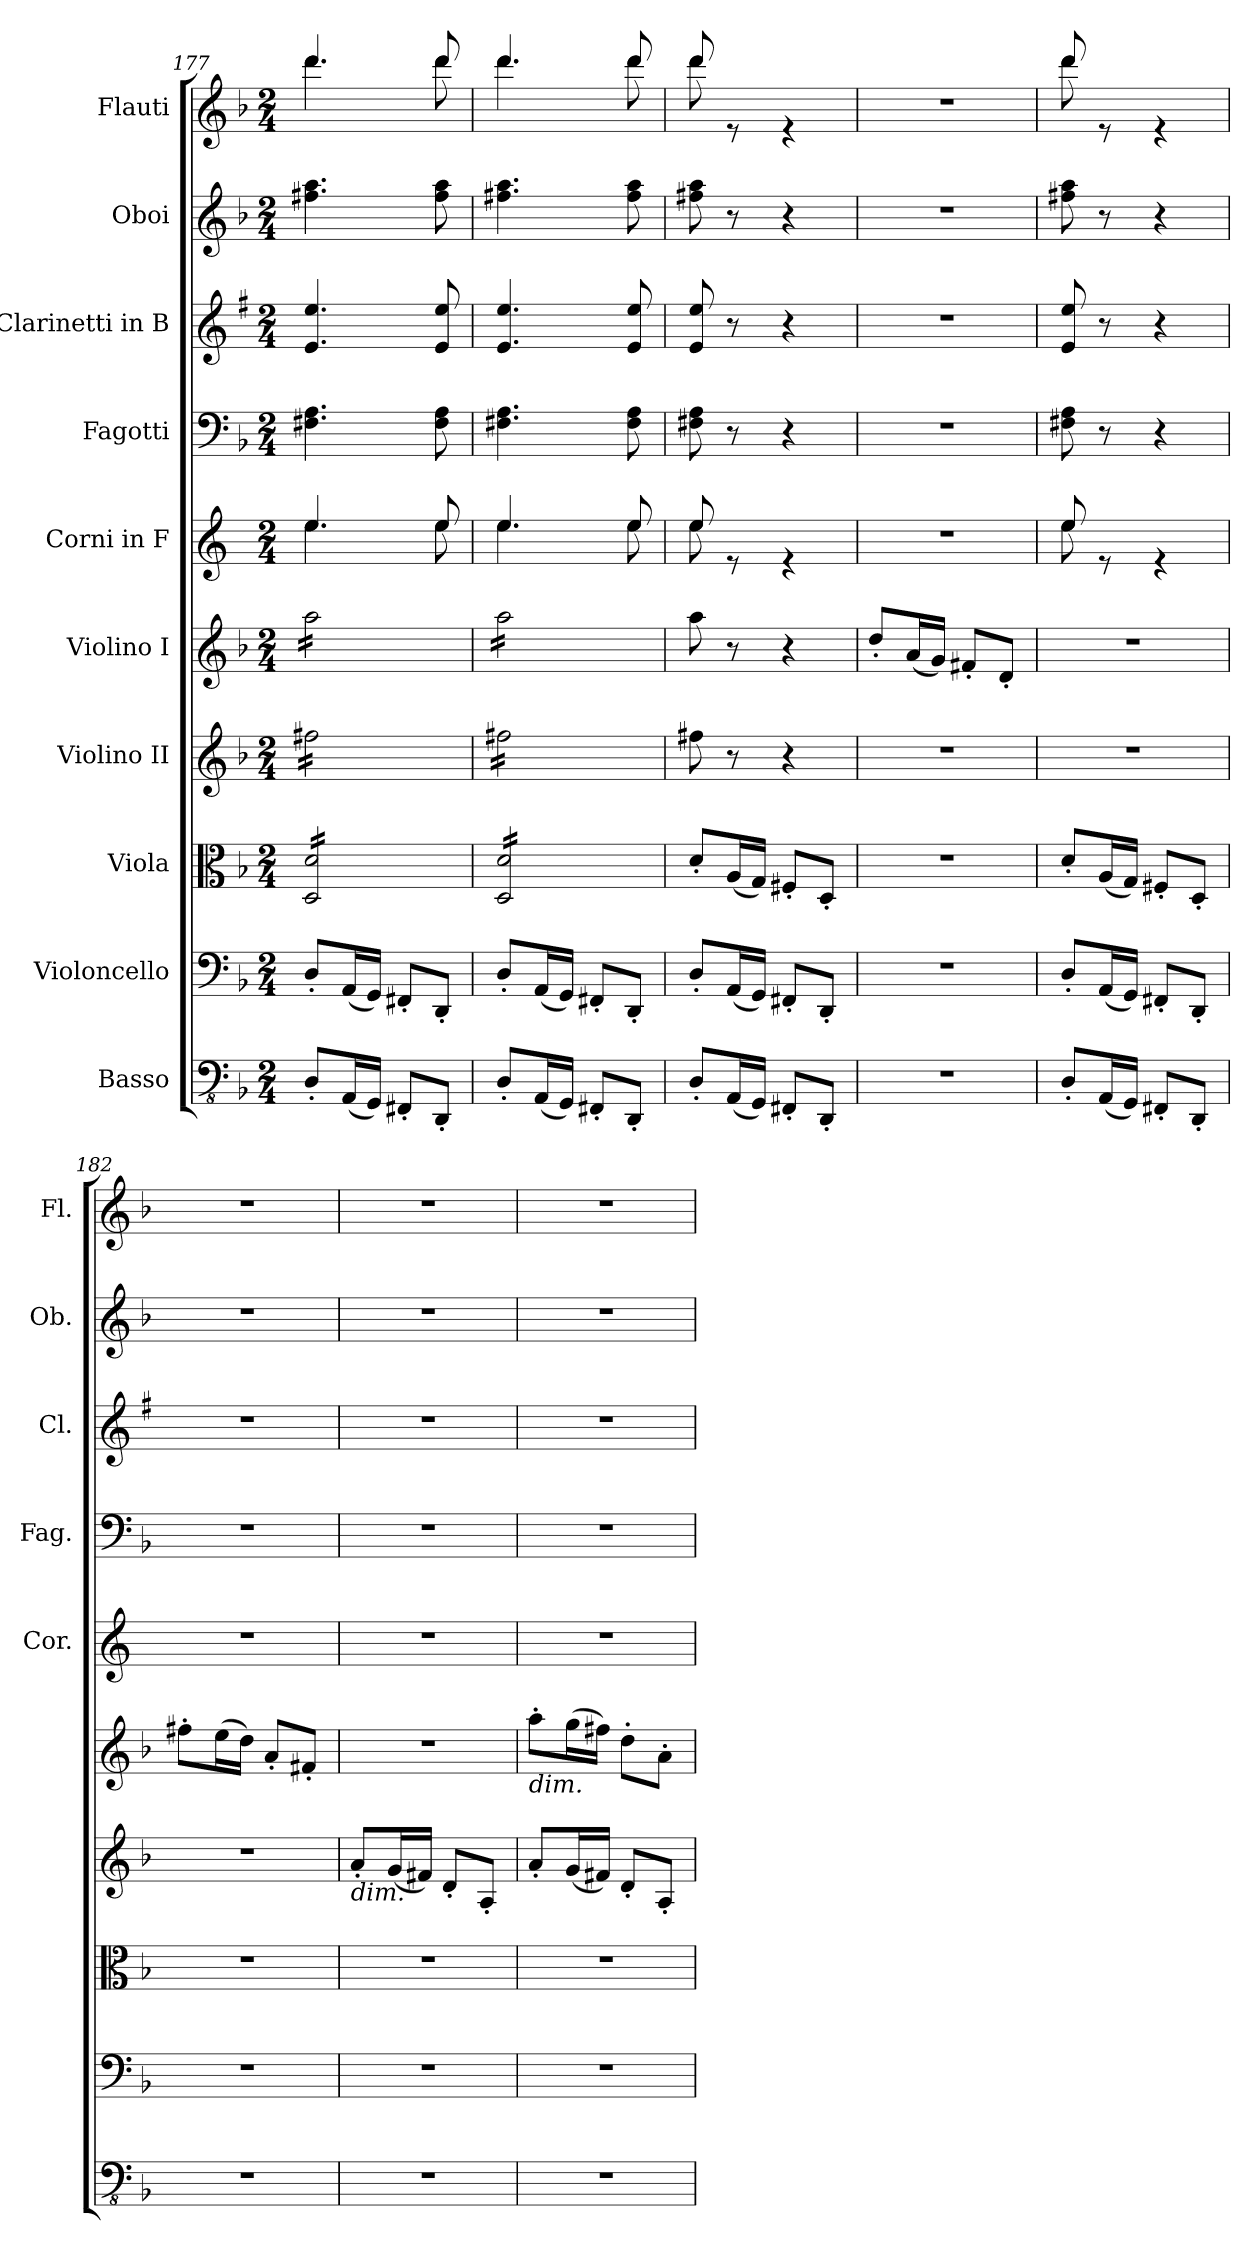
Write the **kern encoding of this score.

**kern	**kern	**kern	**kern	**kern	**kern	**kern	**kern	**kern	**kern
*part10	*part9	*part8	*part7	*part6	*part5	*part4	*part3	*part2	*part1
*staff10	*staff9	*staff8	*staff7	*staff6	*staff5	*staff4	*staff3	*staff2	*staff1
*I"Basso	*I"Violoncello	*I"Viola	*I"Violino II	*I"Violino I	*I"Corni in F	*I"Fagotti	*I"Clarinetti in B	*I"Oboi	*I"Flauti
*	*	*	*	*	*I'Cor.	*I'Fag.	*I'Cl.	*I'Ob.	*I'Fl.
*clefFv4	*clefF4	*clefC3	*clefG2	*clefG2	*clefG2	*clefF4	*clefG2	*clefG2	*clefG2
*	*	*	*	*	*ITrd4c7	*	*ITrd1c2	*	*
*k[b-]	*k[b-]	*k[b-]	*k[b-]	*k[b-]	*k[b-]	*k[b-]	*k[b-]	*k[b-]	*k[b-]
*M2/4	*M2/4	*M2/4	*M2/4	*M2/4	*M2/4	*M2/4	*M2/4	*M2/4	*M2/4
=177	=177	=177	=177	=177	=177	=177	=177	=177	=177
*	*	*	*	*	*^	*	*	*	*^
*	*	*tremolo	*	*	*	*	*	*	*	*	*
*	*	*	*tremolo	*	*	*	*	*	*	*	*
*	*	*	*	*tremolo	*	*	*	*	*	*	*
8DD'/L	8D'/L	16D/ 16d/LL	16ff#X\LL	16aa\LL	4.a/	4.a\	4.F#X\ 4.A\	4.d/ 4.dd/	4.ff#X\ 4.aa\	4.ddd/	4.ddd\
.	.	16D/ 16d/	16ff#X\	16aa\	.	.	.	.	.	.	.
(16AAA/L	(16AA/L	16D/ 16d/	16ff#X\	16aa\	.	.	.	.	.	.	.
16GGG/JJ)	16GG/JJ)	16D/ 16d/	16ff#X\	16aa\	.	.	.	.	.	.	.
8FFF#X'/L	8FF#X'/L	16D/ 16d/	16ff#X\	16aa\	.	.	.	.	.	.	.
.	.	16D/ 16d/	16ff#X\	16aa\	.	.	.	.	.	.	.
8DDD'/J	8DD'/J	16D/ 16d/	16ff#X\	16aa\	8a/	8a\	8F#\ 8A\	8d/ 8dd/	8ff#\ 8aa\	8ddd/	8ddd\
.	.	16D/ 16d/JJ	16ff#X\JJ	16aa\JJ	.	.	.	.	.	.	.
=178	=178	=178	=178	=178	=178	=178	=178	=178	=178	=178	=178
8DD'/L	8D'/L	16D/ 16d/LL	16ff#X\LL	16aa\LL	4.a/	4.a\	4.F#X\ 4.A\	4.d/ 4.dd/	4.ff#X\ 4.aa\	4.ddd/	4.ddd\
.	.	16D/ 16d/	16ff#X\	16aa\	.	.	.	.	.	.	.
(16AAA/L	(16AA/L	16D/ 16d/	16ff#X\	16aa\	.	.	.	.	.	.	.
16GGG/JJ)	16GG/JJ)	16D/ 16d/	16ff#X\	16aa\	.	.	.	.	.	.	.
8FFF#X'/L	8FF#X'/L	16D/ 16d/	16ff#X\	16aa\	.	.	.	.	.	.	.
.	.	16D/ 16d/	16ff#X\	16aa\	.	.	.	.	.	.	.
8DDD'/J	8DD'/J	16D/ 16d/	16ff#X\	16aa\	8a/	8a\	8F#\ 8A\	8d/ 8dd/	8ff#\ 8aa\	8ddd/	8ddd\
.	.	16D/ 16d/JJ	16ff#X\JJ	16aa\JJ	.	.	.	.	.	.	.
*	*	*	*	*Xtremolo	*	*	*	*	*	*	*
*	*	*	*Xtremolo	*	*	*	*	*	*	*	*
*	*	*Xtremolo	*	*	*	*	*	*	*	*	*
=179	=179	=179	=179	=179	=179	=179	=179	=179	=179	=179	=179
8DD'/L	8D'/L	8d'/L	8ff#X\	8aa\	8a/	8a\	8F#X\ 8A\	8d/ 8dd/	8ff#X\ 8aa\	8ddd/	8ddd\
(16AAA/L	(16AA/L	(16A/L	8r	8r	8re	4.ryy	8r	8r	8r	8re	4.ryy
16GGG/JJ)	16GG/JJ)	16G/JJ)	.	.	.	.	.	.	.	.	.
8FFF#X'/L	8FF#X'/L	8F#X'/L	4r	4r	4re	.	4r	4r	4r	4re	.
8DDD'/J	8DD'/J	8D'/J	.	.	.	.	.	.	.	.	.
*	*	*	*	*	*v	*v	*	*	*	*v	*v
!!LO:PB:g=z
=180	=180	=180	=180	=180	=180	=180	=180	=180	=180
2r	2r	2r	2r	8dd'/L	2r	2r	2r	2r	2r
.	.	.	.	(16a/L	.	.	.	.	.
.	.	.	.	16g/JJ)	.	.	.	.	.
.	.	.	.	8f#X'/L	.	.	.	.	.
.	.	.	.	8d'/J	.	.	.	.	.
=181	=181	=181	=181	=181	=181	=181	=181	=181	=181
*	*	*	*	*	*^	*	*	*	*^
8DD'/L	8D'/L	8d'/L	2r	2r	8a/	8a\	8F#X\ 8A\	8d/ 8dd/	8ff#X\ 8aa\	8ddd/	8ddd\
(16AAA/L	(16AA/L	(16A/L	.	.	8re	4.ryy	8r	8r	8r	8re	4.ryy
16GGG/JJ)	16GG/JJ)	16G/JJ)	.	.	.	.	.	.	.	.	.
8FFF#X'/L	8FF#X'/L	8F#X'/L	.	.	4re	.	4r	4r	4r	4re	.
8DDD'/J	8DD'/J	8D'/J	.	.	.	.	.	.	.	.	.
*	*	*	*	*	*v	*v	*	*	*	*v	*v
=182	=182	=182	=182	=182	=182	=182	=182	=182	=182
2r	2r	2r	2r	8ff#X'\L	2r	2r	2r	2r	2r
.	.	.	.	(16ee\L	.	.	.	.	.
.	.	.	.	16dd\JJ)	.	.	.	.	.
.	.	.	.	8a'/L	.	.	.	.	.
.	.	.	.	8f#X'/J	.	.	.	.	.
=183	=183	=183	=183	=183	=183	=183	=183	=183	=183
!	!	!	!LO:TX:b:i:t=dim.	!	!	!	!	!	!
2r	2r	2r	8a'/L	2r	2r	2r	2r	2r	2r
.	.	.	(16g/L	.	.	.	.	.	.
.	.	.	16f#X/JJ)	.	.	.	.	.	.
.	.	.	8d'/L	.	.	.	.	.	.
.	.	.	8A'/J	.	.	.	.	.	.
=184	=184	=184	=184	=184	=184	=184	=184	=184	=184
!	!	!	!	!LO:TX:b:i:t=dim.	!	!	!	!	!
2r	2r	2r	8a'/L	8aa'\L	2r	2r	2r	2r	2r
.	.	.	(16g/L	(16gg\L	.	.	.	.	.
.	.	.	16f#X/JJ)	16ff#X\JJ)	.	.	.	.	.
.	.	.	8d'/L	8dd'\L	.	.	.	.	.
.	.	.	8A'/J	8a'\J	.	.	.	.	.
=	=	=	=	=	=	=	=	=	=
*-	*-	*-	*-	*-	*-	*-	*-	*-	*-
